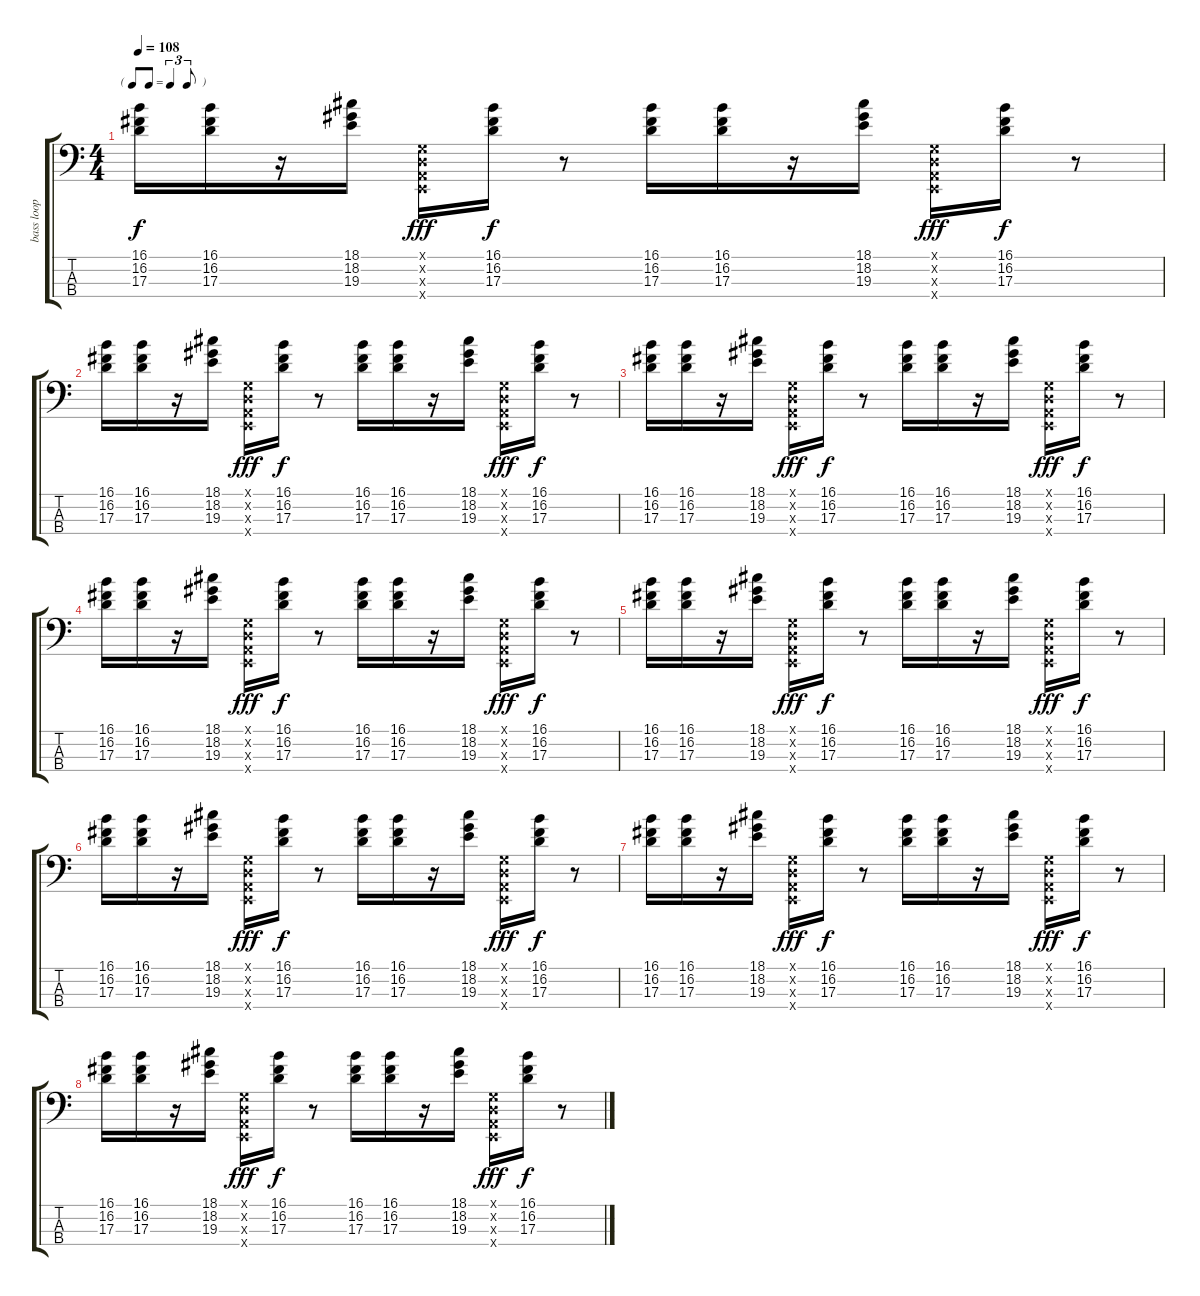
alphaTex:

\track ("bass loop" "bass loop") {instrument fretlessbass}
\staff {score tabs}
\tuning (G2 D2 A1 E1) {hide}
\ts (4 4)
\tf triplet8th
\tempo 108
\clef f4
\ks c
(16.1 16.2 17.3).16{dy f} (16.1 16.2 17.3).16 r.16 (18.1 18.2 19.3).16 (0.1{x} 0.2{x} 0.3{x} 0.4{x}).16{dy fff} (16.1 16.2 17.3).16{dy f} r.8 (16.1 16.2 17.3).16 (16.1 16.2 17.3).16 r.16 (18.1 18.2 19.3).16 (0.1{x} 0.2{x} 0.3{x} 0.4{x}).16{dy fff} (16.1 16.2 17.3).16{dy f} r.8 |
(16.1 16.2 17.3).16 (16.1 16.2 17.3).16 r.16 (18.1 18.2 19.3).16 (0.1{x} 0.2{x} 0.3{x} 0.4{x}).16{dy fff} (16.1 16.2 17.3).16{dy f} r.8 (16.1 16.2 17.3).16 (16.1 16.2 17.3).16 r.16 (18.1 18.2 19.3).16 (0.1{x} 0.2{x} 0.3{x} 0.4{x}).16{dy fff} (16.1 16.2 17.3).16{dy f} r.8 |
(16.1 16.2 17.3).16 (16.1 16.2 17.3).16 r.16 (18.1 18.2 19.3).16 (0.1{x} 0.2{x} 0.3{x} 0.4{x}).16{dy fff} (16.1 16.2 17.3).16{dy f} r.8 (16.1 16.2 17.3).16 (16.1 16.2 17.3).16 r.16 (18.1 18.2 19.3).16 (0.1{x} 0.2{x} 0.3{x} 0.4{x}).16{dy fff} (16.1 16.2 17.3).16{dy f} r.8 |
(16.1 16.2 17.3).16 (16.1 16.2 17.3).16 r.16 (18.1 18.2 19.3).16 (0.1{x} 0.2{x} 0.3{x} 0.4{x}).16{dy fff} (16.1 16.2 17.3).16{dy f} r.8 (16.1 16.2 17.3).16 (16.1 16.2 17.3).16 r.16 (18.1 18.2 19.3).16 (0.1{x} 0.2{x} 0.3{x} 0.4{x}).16{dy fff} (16.1 16.2 17.3).16{dy f} r.8 |
(16.1 16.2 17.3).16 (16.1 16.2 17.3).16 r.16 (18.1 18.2 19.3).16 (0.1{x} 0.2{x} 0.3{x} 0.4{x}).16{dy fff} (16.1 16.2 17.3).16{dy f} r.8 (16.1 16.2 17.3).16 (16.1 16.2 17.3).16 r.16 (18.1 18.2 19.3).16 (0.1{x} 0.2{x} 0.3{x} 0.4{x}).16{dy fff} (16.1 16.2 17.3).16{dy f} r.8 |
(16.1 16.2 17.3).16 (16.1 16.2 17.3).16 r.16 (18.1 18.2 19.3).16 (0.1{x} 0.2{x} 0.3{x} 0.4{x}).16{dy fff} (16.1 16.2 17.3).16{dy f} r.8 (16.1 16.2 17.3).16 (16.1 16.2 17.3).16 r.16 (18.1 18.2 19.3).16 (0.1{x} 0.2{x} 0.3{x} 0.4{x}).16{dy fff} (16.1 16.2 17.3).16{dy f} r.8 |
(16.1 16.2 17.3).16 (16.1 16.2 17.3).16 r.16 (18.1 18.2 19.3).16 (0.1{x} 0.2{x} 0.3{x} 0.4{x}).16{dy fff} (16.1 16.2 17.3).16{dy f} r.8 (16.1 16.2 17.3).16 (16.1 16.2 17.3).16 r.16 (18.1 18.2 19.3).16 (0.1{x} 0.2{x} 0.3{x} 0.4{x}).16{dy fff} (16.1 16.2 17.3).16{dy f} r.8 |
(16.1 16.2 17.3).16 (16.1 16.2 17.3).16 r.16 (18.1 18.2 19.3).16 (0.1{x} 0.2{x} 0.3{x} 0.4{x}).16{dy fff} (16.1 16.2 17.3).16{dy f} r.8 (16.1 16.2 17.3).16 (16.1 16.2 17.3).16 r.16 (18.1 18.2 19.3).16 (0.1{x} 0.2{x} 0.3{x} 0.4{x}).16{dy fff} (16.1 16.2 17.3).16{dy f} r.8
